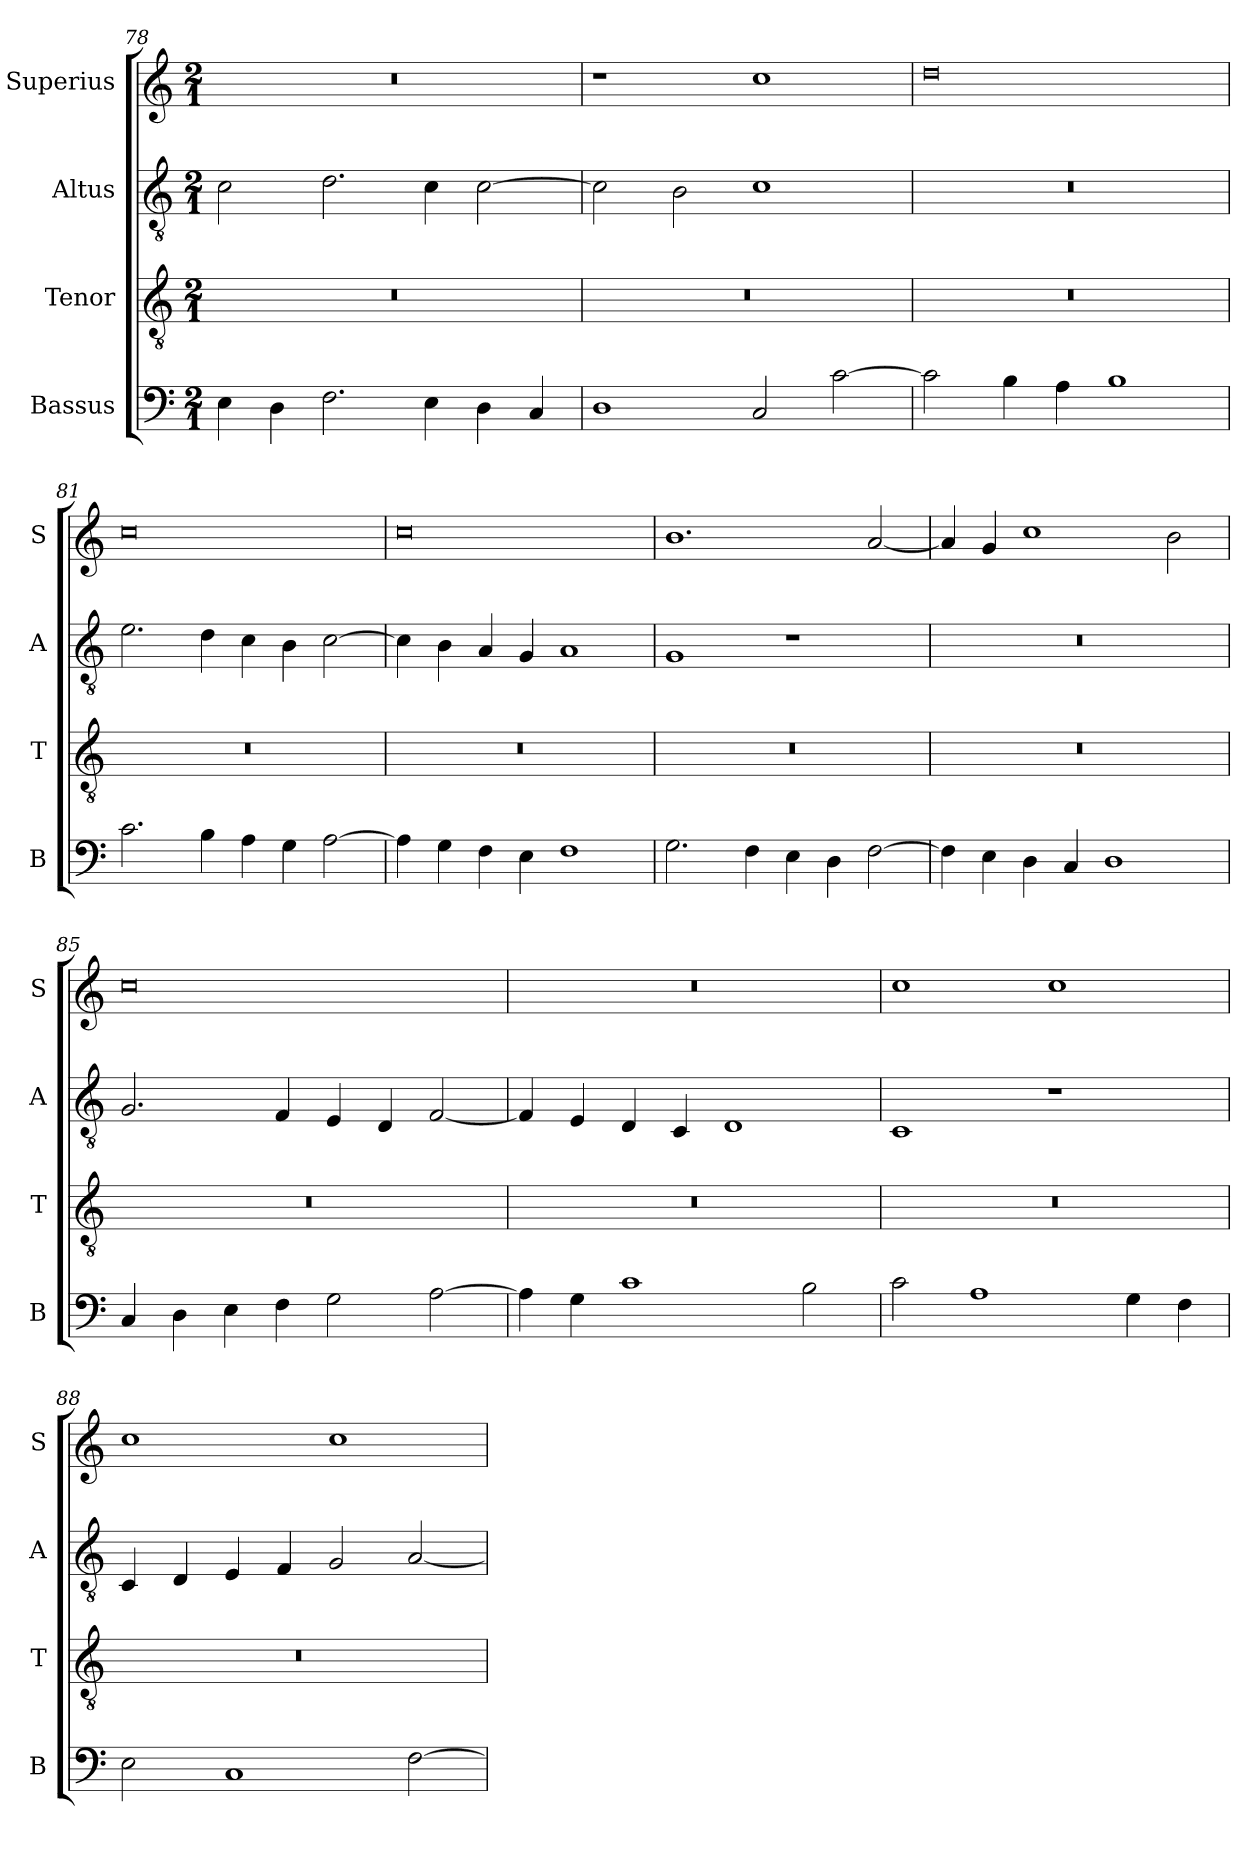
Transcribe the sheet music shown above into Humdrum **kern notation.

**kern	**kern	**kern	**kern
*part4	*part3	*part2	*part1
*staff4	*staff3	*staff2	*staff1
*I"Bassus	*I"Tenor	*I"Altus	*I"Superius
*I'B	*I'T	*I'A	*I'S
*clefF4	*clefGv2	*clefGv2	*clefG2
*k[]	*k[]	*k[]	*k[]
*M2/1	*M2/1	*M2/1	*M2/1
=78	=78	=78	=78
4E\	0r	2c\	0r
4D\	.	.	.
2.F\	.	2.d\	.
4E\	.	4c\	.
4D\	.	[2c\	.
4C/	.	.	.
=79	=79	=79	=79
1D	0r	2c\]	1r
.	.	2B\	.
2C/	.	1c	1cc
[2c\	.	.	.
=80	=80	=80	=80
2c\]	0r	0r	0dd
4B\	.	.	.
4A\	.	.	.
1B	.	.	.
=81	=81	=81	=81
2.c\	0r	2.e\	0cc
4B\	.	4d\	.
4A\	.	4c\	.
4G\	.	4B\	.
[2A\	.	[2c\	.
=82	=82	=82	=82
4A\]	0r	4c\]	0cc
4G\	.	4B\	.
4F\	.	4A/	.
4E\	.	4G/	.
1F	.	1A	.
=83	=83	=83	=83
2.G\	0r	1G	1.b
4F\	.	.	.
4E\	.	1r	.
4D\	.	.	.
[2F\	.	.	[2a/
=84	=84	=84	=84
4F\]	0r	0r	4a/]
4E\	.	.	4g/
4D\	.	.	1cc
4C/	.	.	.
1D	.	.	.
.	.	.	2b\
=85	=85	=85	=85
4C/	0r	2.G/	0cc
4D\	.	.	.
4E\	.	.	.
4F\	.	4F/	.
2G\	.	4E/	.
.	.	4D/	.
[2A\	.	[2F/	.
=86	=86	=86	=86
4A\]	0r	4F/]	0r
4G\	.	4E/	.
1c	.	4D/	.
.	.	4C/	.
.	.	1D	.
2B\	.	.	.
=87	=87	=87	=87
2c\	0r	1C	1cc
1A	.	.	.
.	.	1r	1cc
4G\	.	.	.
4F\	.	.	.
=88	=88	=88	=88
2E\	0r	4C/	1cc
.	.	4D/	.
1C	.	4E/	.
.	.	4F/	.
.	.	2G/	1cc
[2F\	.	[2A/	.
=	=	=	=
*-	*-	*-	*-
